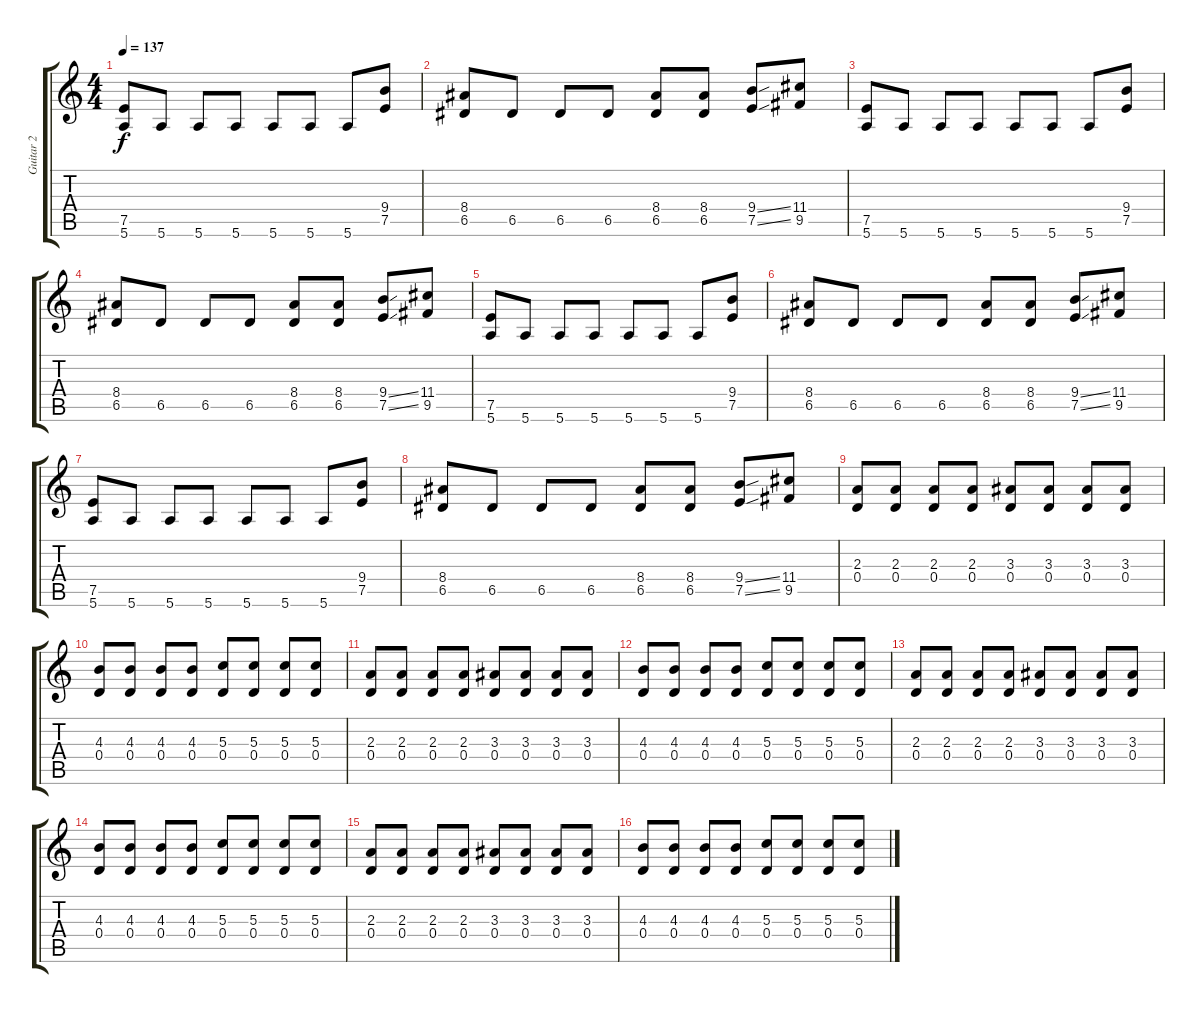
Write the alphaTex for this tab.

\track ("Guitar 2" "Guitar 2") {instrument distortionguitar}
\staff {score tabs}
\tuning (E4 B3 G3 D3 A2 E2) {hide}
\ts (4 4)
\tempo 137
\clef g2
\ks c
(7.5 5.6).8{dy f} 5.6.8 5.6.8 5.6.8 5.6.8 5.6.8 5.6.8 (9.4 7.5).8 |
(8.4 6.5).8 6.5.8 6.5.8 6.5.8 (8.4 6.5).8 (8.4 6.5).8 (9.4{ss} 7.5{ss}).8 (11.4 9.5).8 |
(7.5 5.6).8 5.6.8 5.6.8 5.6.8 5.6.8 5.6.8 5.6.8 (9.4 7.5).8 |
(8.4 6.5).8 6.5.8 6.5.8 6.5.8 (8.4 6.5).8 (8.4 6.5).8 (9.4{ss} 7.5{ss}).8 (11.4 9.5).8 |
(7.5 5.6).8 5.6.8 5.6.8 5.6.8 5.6.8 5.6.8 5.6.8 (9.4 7.5).8 |
(8.4 6.5).8 6.5.8 6.5.8 6.5.8 (8.4 6.5).8 (8.4 6.5).8 (9.4{ss} 7.5{ss}).8 (11.4 9.5).8 |
(7.5 5.6).8 5.6.8 5.6.8 5.6.8 5.6.8 5.6.8 5.6.8 (9.4 7.5).8 |
(8.4 6.5).8 6.5.8 6.5.8 6.5.8 (8.4 6.5).8 (8.4 6.5).8 (9.4{ss} 7.5{ss}).8 (11.4 9.5).8 |
(2.3 0.4).8 (2.3 0.4).8 (2.3 0.4).8 (2.3 0.4).8 (3.3 0.4).8 (3.3 0.4).8 (3.3 0.4).8 (3.3 0.4).8 |
(4.3 0.4).8 (4.3 0.4).8 (4.3 0.4).8 (4.3 0.4).8 (5.3 0.4).8 (5.3 0.4).8 (5.3 0.4).8 (5.3 0.4).8 |
(2.3 0.4).8 (2.3 0.4).8 (2.3 0.4).8 (2.3 0.4).8 (3.3 0.4).8 (3.3 0.4).8 (3.3 0.4).8 (3.3 0.4).8 |
(4.3 0.4).8 (4.3 0.4).8 (4.3 0.4).8 (4.3 0.4).8 (5.3 0.4).8 (5.3 0.4).8 (5.3 0.4).8 (5.3 0.4).8 |
(2.3 0.4).8 (2.3 0.4).8 (2.3 0.4).8 (2.3 0.4).8 (3.3 0.4).8 (3.3 0.4).8 (3.3 0.4).8 (3.3 0.4).8 |
(4.3 0.4).8 (4.3 0.4).8 (4.3 0.4).8 (4.3 0.4).8 (5.3 0.4).8 (5.3 0.4).8 (5.3 0.4).8 (5.3 0.4).8 |
(2.3 0.4).8 (2.3 0.4).8 (2.3 0.4).8 (2.3 0.4).8 (3.3 0.4).8 (3.3 0.4).8 (3.3 0.4).8 (3.3 0.4).8 |
(4.3 0.4).8 (4.3 0.4).8 (4.3 0.4).8 (4.3 0.4).8 (5.3 0.4).8 (5.3 0.4).8 (5.3 0.4).8 (5.3 0.4).8
